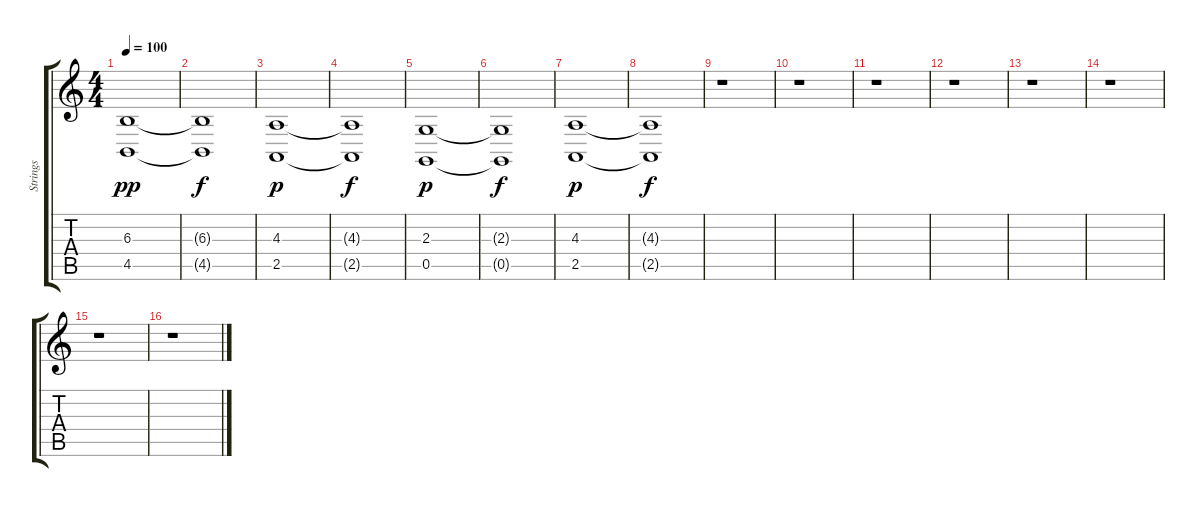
\track ("Strings" "Strings") {instrument stringensemble1}
\staff {score tabs}
\tuning (D4 A3 F3 C3 G2 D2) {hide}
\ts (4 4)
\tempo 100
\clef g2
\ks c
(6.3 4.5).1{dy pp instrument choiraahs} |
(6.3{t} 4.5{t}).1{dy f} |
(4.3 2.5).1{dy p} |
(4.3{t} 2.5{t}).1{dy f} |
(2.3 0.5).1{dy p} |
(2.3{t} 0.5{t}).1{dy f} |
(4.3 2.5).1{dy p} |
(4.3{t} 2.5{t}).1{dy f} |
r.1{instrument stringensemble1} |
r.1 |
r.1 |
r.1 |
r.1 |
r.1 |
r.1 |
r.1
